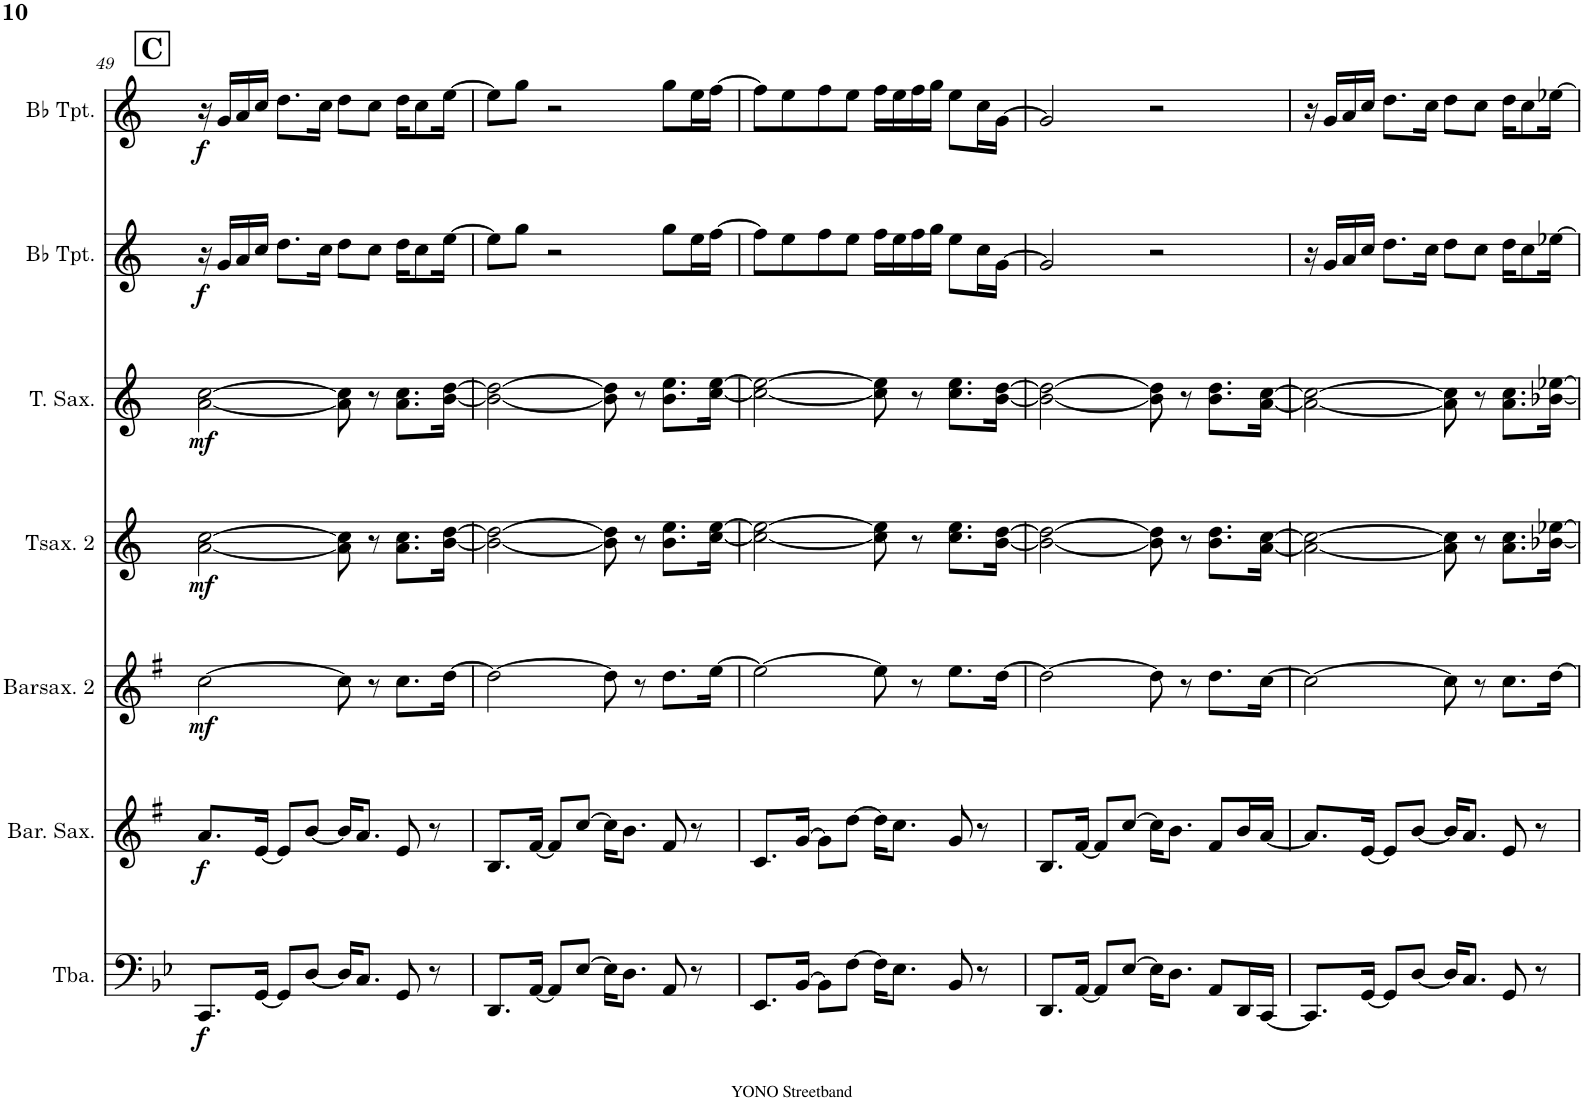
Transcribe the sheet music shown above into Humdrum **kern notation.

**kern	**dynam	**kern	**dynam	**kern	**dynam	**kern	**dynam	**kern	**dynam	**kern	**dynam	**kern	**dynam
*part7	*part7	*part6	*part6	*part5	*part5	*part4	*part4	*part3	*part3	*part2	*part2	*part1	*part1
*staff7	*staff7	*staff6	*staff6	*staff5	*staff5	*staff4	*staff4	*staff3	*staff3	*staff2	*staff2	*staff1	*staff1
*I"Tuba	*	*I"Baritone Saxophone	*	*I"Baritonsaxophon 2	*	*I"Tenorsaxophon 2	*	*I"Tenor Saxophone	*	*I"Bb Trumpet	*	*I"Bb Trumpet	*
*I'Tba.	*	*I'Bar. Sax.	*	*I'Barsax. 2	*	*I'Tsax. 2	*	*I'T. Sax.	*	*I'Bb Tpt.	*	*I'Bb Tpt.	*
!!LO:PB:g=z
*clefF4	*	*clefG2	*	*clefG2	*	*clefG2	*	*clefG2	*	*clefG2	*	*clefG2	*
*	*	*Trd12c21	*	*Trd12c21	*	*Trd8c14	*	*Trd8c14	*	*Trd1c2	*	*Trd1c2	*
*k[b-e-]	*	*k[f#]	*	*k[f#]	*	*k[]	*	*k[]	*	*k[]	*	*k[]	*
*M4/4	*	*M4/4	*	*M4/4	*	*M4/4	*	*M4/4	*	*M4/4	*	*M4/4	*
!!LO:REH:place=s1:a:B:cj:fs=14:t=C
=49	=49	=49	=49	=49	=49	=49	=49	=49	=49	=49	=49	=49	=49
!	!LO:DY:b	!	!LO:DY:b	!	!LO:DY:b	!	!LO:DY:b	!	!LO:DY:b	!	!LO:DY:b	!	!LO:DY:b
8.CC/L	f	8.a/L	f	[2cc\	mf	[2a\ [2cc\	mf	[2a\ [2cc\	mf	16r	f	16r	f
.	.	.	.	.	.	.	.	.	.	16g/LL	.	16g/LL	.
.	.	.	.	.	.	.	.	.	.	16a/	.	16a/	.
[16GG/Jk	.	[16e/Jk	.	.	.	.	.	.	.	16cc/JJ	.	16cc/JJ	.
8GG/L]	.	8e/L]	.	.	.	.	.	.	.	8.dd\L	.	8.dd\L	.
[8D/J	.	[8b/J	.	.	.	.	.	.	.	.	.	.	.
.	.	.	.	.	.	.	.	.	.	16cc\Jk	.	16cc\Jk	.
16D/KL]	.	16b/KL]	.	8cc\]	.	8a\] 8cc\]	.	8a\] 8cc\]	.	8dd\L	.	8dd\L	.
8.C/J	.	8.a/J	.	.	.	.	.	.	.	.	.	.	.
.	.	.	.	8r	.	8r	.	8r	.	8cc\J	.	8cc\J	.
8GG/	.	8e/	.	8.cc\L	.	8.a\ 8.cc\L	.	8.a\ 8.cc\L	.	16dd\KL	.	16dd\KL	.
.	.	.	.	.	.	.	.	.	.	8cc\	.	8cc\	.
8r	.	8r	.	.	.	.	.	.	.	.	.	.	.
.	.	.	.	[16dd\Jk	.	[16b\ [16dd\Jk	.	[16b\ [16dd\Jk	.	[16ee\Jk	.	[16ee\Jk	.
=50	=50	=50	=50	=50	=50	=50	=50	=50	=50	=50	=50	=50	=50
8.DD/L	.	8.B/L	.	2dd\_	.	2b\_ 2dd\_	.	2b\_ 2dd\_	.	8ee\L]	.	8ee\L]	.
.	.	.	.	.	.	.	.	.	.	8gg\J	.	8gg\J	.
[16AA/Jk	.	[16f#/Jk	.	.	.	.	.	.	.	.	.	.	.
8AA/L]	.	8f#/L]	.	.	.	.	.	.	.	2r	.	2r	.
[8E-/J	.	[8cc/J	.	.	.	.	.	.	.	.	.	.	.
16E-\KL]	.	16cc\KL]	.	8dd\]	.	8b\] 8dd\]	.	8b\] 8dd\]	.	.	.	.	.
8.D\J	.	8.b\J	.	.	.	.	.	.	.	.	.	.	.
.	.	.	.	8r	.	8r	.	8r	.	.	.	.	.
8AA/	.	8f#/	.	8.dd\L	.	8.b\ 8.ee\L	.	8.b\ 8.ee\L	.	8gg\L	.	8gg\L	.
8r	.	8r	.	.	.	.	.	.	.	16ee\L	.	16ee\L	.
.	.	.	.	[16ee\Jk	.	[16cc\ [16ee\Jk	.	[16cc\ [16ee\Jk	.	[16ff\JJ	.	[16ff\JJ	.
=51	=51	=51	=51	=51	=51	=51	=51	=51	=51	=51	=51	=51	=51
8.EE-/L	.	8.c/L	.	2ee\_	.	2cc\_ 2ee\_	.	2cc\_ 2ee\_	.	8ff\L]	.	8ff\L]	.
.	.	.	.	.	.	.	.	.	.	8ee\	.	8ee\	.
[16BB-/Jk	.	[16g/Jk	.	.	.	.	.	.	.	.	.	.	.
8BB-\L]	.	8g\L]	.	.	.	.	.	.	.	8ff\	.	8ff\	.
[8F\J	.	[8dd\J	.	.	.	.	.	.	.	8ee\J	.	8ee\J	.
16F\KL]	.	16dd\KL]	.	8ee\]	.	8cc\] 8ee\]	.	8cc\] 8ee\]	.	16ff\LL	.	16ff\LL	.
8.E-\J	.	8.cc\J	.	.	.	.	.	.	.	16ee\	.	16ee\	.
.	.	.	.	8r	.	8r	.	8r	.	16ff\	.	16ff\	.
.	.	.	.	.	.	.	.	.	.	16gg\JJ	.	16gg\JJ	.
8BB-/	.	8g/	.	8.ee\L	.	8.cc\ 8.ee\L	.	8.cc\ 8.ee\L	.	8ee\L	.	8ee\L	.
8r	.	8r	.	.	.	.	.	.	.	16cc\L	.	16cc\L	.
.	.	.	.	[16dd\Jk	.	[16b\ [16dd\Jk	.	[16b\ [16dd\Jk	.	[16g\JJ	.	[16g\JJ	.
=52	=52	=52	=52	=52	=52	=52	=52	=52	=52	=52	=52	=52	=52
8.DD/L	.	8.B/L	.	2dd\_	.	2b\_ 2dd\_	.	2b\_ 2dd\_	.	2g/]	.	2g/]	.
[16AA/Jk	.	[16f#/Jk	.	.	.	.	.	.	.	.	.	.	.
8AA/L]	.	8f#/L]	.	.	.	.	.	.	.	.	.	.	.
[8E-/J	.	[8cc/J	.	.	.	.	.	.	.	.	.	.	.
16E-\KL]	.	16cc\KL]	.	8dd\]	.	8b\] 8dd\]	.	8b\] 8dd\]	.	2r	.	2r	.
8.D\J	.	8.b\J	.	.	.	.	.	.	.	.	.	.	.
.	.	.	.	8r	.	8r	.	8r	.	.	.	.	.
8AA/L	.	8f#/L	.	8.dd\L	.	8.b\ 8.dd\L	.	8.b\ 8.dd\L	.	.	.	.	.
16DD/L	.	16b/L	.	.	.	.	.	.	.	.	.	.	.
[16CC/JJ	.	[16a/JJ	.	[16cc\Jk	.	[16a\ [16cc\Jk	.	[16a\ [16cc\Jk	.	.	.	.	.
=53	=53	=53	=53	=53	=53	=53	=53	=53	=53	=53	=53	=53	=53
8.CC/L]	.	8.a/L]	.	2cc\_	.	2a\_ 2cc\_	.	2a\_ 2cc\_	.	16r	.	16r	.
.	.	.	.	.	.	.	.	.	.	16g/LL	.	16g/LL	.
.	.	.	.	.	.	.	.	.	.	16a/	.	16a/	.
[16GG/Jk	.	[16e/Jk	.	.	.	.	.	.	.	16cc/JJ	.	16cc/JJ	.
8GG/L]	.	8e/L]	.	.	.	.	.	.	.	8.dd\L	.	8.dd\L	.
[8D/J	.	[8b/J	.	.	.	.	.	.	.	.	.	.	.
.	.	.	.	.	.	.	.	.	.	16cc\Jk	.	16cc\Jk	.
16D/KL]	.	16b/KL]	.	8cc\]	.	8a\] 8cc\]	.	8a\] 8cc\]	.	8dd\L	.	8dd\L	.
8.C/J	.	8.a/J	.	.	.	.	.	.	.	.	.	.	.
.	.	.	.	8r	.	8r	.	8r	.	8cc\J	.	8cc\J	.
8GG/	.	8e/	.	8.cc\L	.	8.a\ 8.cc\L	.	8.a\ 8.cc\L	.	16dd\KL	.	16dd\KL	.
.	.	.	.	.	.	.	.	.	.	8cc\	.	8cc\	.
8r	.	8r	.	.	.	.	.	.	.	.	.	.	.
.	.	.	.	[16dd\Jk	.	[16b-X\ [16ee-X\Jk	.	[16b-X\ [16ee-X\Jk	.	[16ee-X\Jk	.	[16ee-X\Jk	.
=	=	=	=	=	=	=	=	=	=	=	=	=	=
*-	*-	*-	*-	*-	*-	*-	*-	*-	*-	*-	*-	*-	*-
